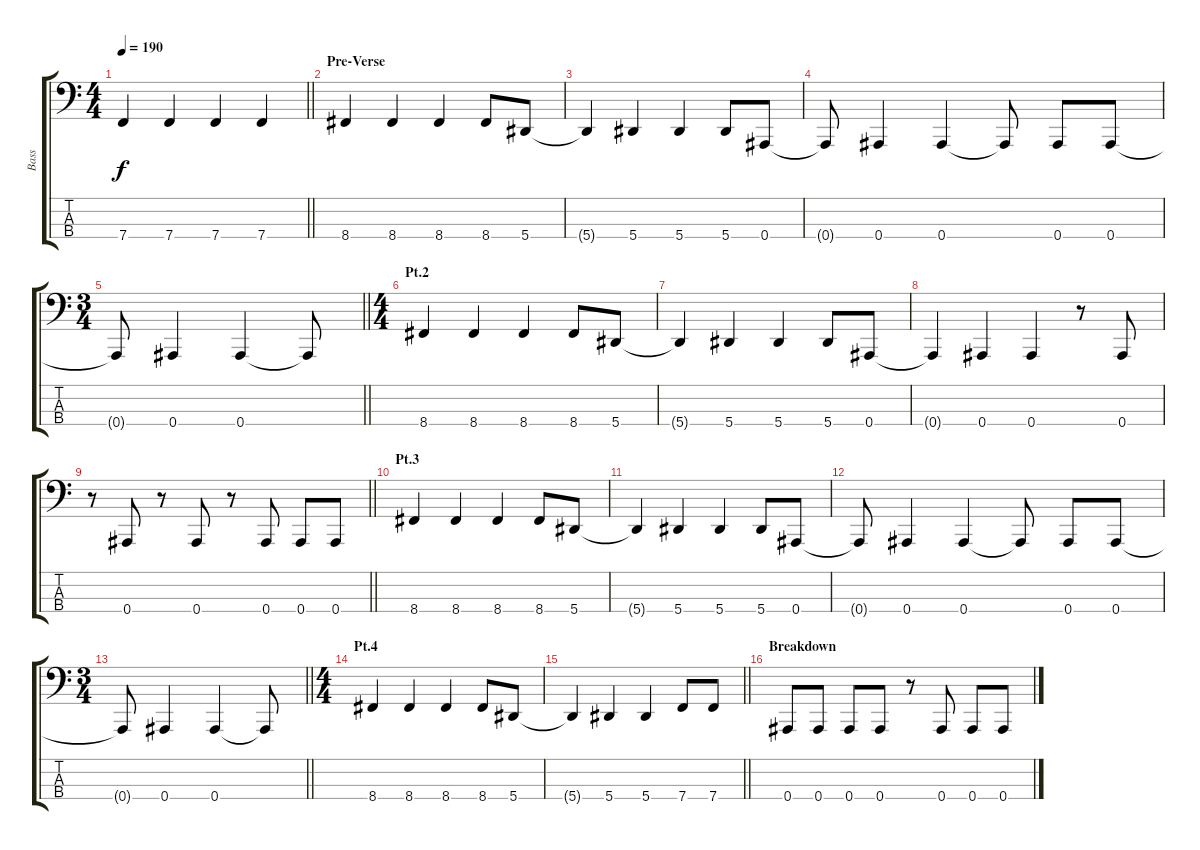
\track ("Bass" "Bass") {instrument electricbassfinger}
\staff {score tabs}
\tuning (Eb2 Bb1 F1 Bb0) {hide}
\ts (4 4)
\tempo 190
\clef f4
\barLineRight lightlight
\ks c
7.4.4{dy f} 7.4.4 7.4.4 7.4.4 |
\section ("" "Pre-Verse")
8.4.4 8.4.4 8.4.4 8.4.8 5.4.8 |
5.4{t}.4 5.4.4 5.4.4 5.4.8 0.4.8 |
0.4{t}.8 0.4.4 0.4.4 0.4{t}.8 0.4.8 0.4.8 |
\ts (3 4)
\barLineRight lightlight
0.4{t}.8 0.4.4 0.4.4 0.4{t}.8 |
\ts (4 4)
\section ("" "Pt.2")
8.4.4 8.4.4 8.4.4 8.4.8 5.4.8 |
5.4{t}.4 5.4.4 5.4.4 5.4.8 0.4.8 |
0.4{t}.4 0.4.4 0.4.4 r.8 0.4.8 |
\barLineRight lightlight
r.8 0.4.8 r.8 0.4.8 r.8 0.4.8 0.4.8 0.4.8 |
\section ("" "Pt.3")
8.4.4 8.4.4 8.4.4 8.4.8 5.4.8 |
5.4{t}.4 5.4.4 5.4.4 5.4.8 0.4.8 |
0.4{t}.8 0.4.4 0.4.4 0.4{t}.8 0.4.8 0.4.8 |
\ts (3 4)
\barLineRight lightlight
0.4{t}.8 0.4.4 0.4.4 0.4{t}.8 |
\ts (4 4)
\section ("" "Pt.4")
8.4.4 8.4.4 8.4.4 8.4.8 5.4.8 |
\barLineRight lightlight
5.4{t}.4 5.4.4 5.4.4 7.4.8 7.4.8 |
\section ("" "Breakdown")
0.4.8 0.4.8 0.4.8 0.4.8 r.8 0.4.8 0.4.8 0.4.8
